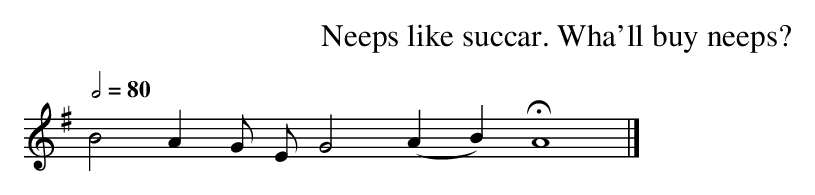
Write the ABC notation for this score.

X:1
T:Neeps like succar. Wha'll buy neeps?
M:none
L:1/8
Q:1/2=80
K:A Dorian
B4 A2 G E G4 (A2 B2) HA8|]
